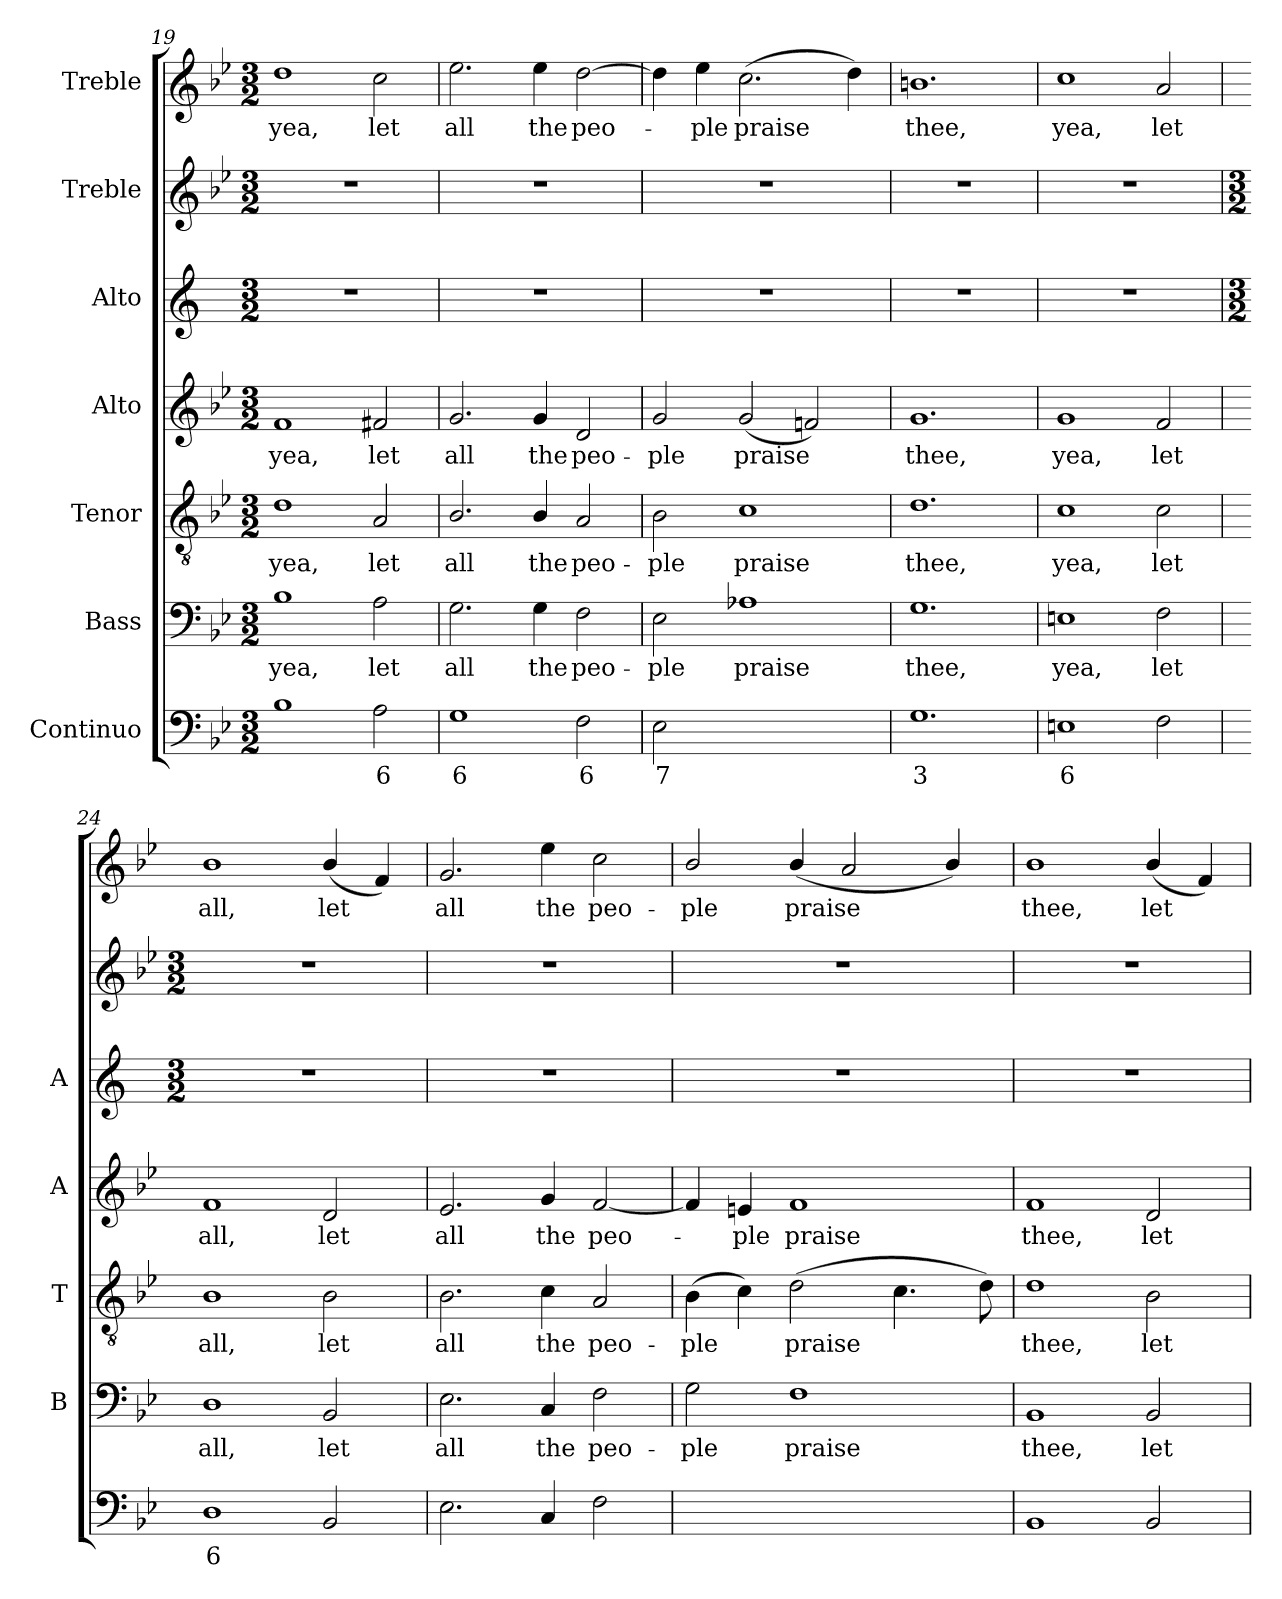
**kern	**text	**text	**kern	**text	**kern	**text	**kern	**text	**kern	**kern	**kern	**text
*part7	*part7	*part7	*part6	*part6	*part5	*part5	*part4	*part4	*part3	*part2	*part1	*part1
*staff7	*staff7	*staff7	*staff6	*staff6	*staff5	*staff5	*staff4	*staff4	*staff3	*staff2	*staff1	*staff1
*I"Continuo	*	*	*I"Bass	*	*I"Tenor	*	*I"Alto	*	*I"Alto	*I"Treble	*I"Treble	*
*	*	*	*I'B	*	*I'T	*	*I'A	*	*I'A	*	*	*
*clefF4	*	*	*clefF4	*	*clefGv2	*	*clefG2	*	*clefG2	*clefG2	*clefG2	*
*k[b-e-]	*	*	*k[b-e-]	*	*k[b-e-]	*	*k[b-e-]	*	*k[]	*k[b-e-]	*k[b-e-]	*
*B-:	*	*	*B-:	*	*B-:	*	*B-:	*	*	*B-:	*B-:	*
*M3/2	*	*	*M3/2	*	*M3/2	*	*M3/2	*	*M3/2	*M3/2	*M3/2	*
=19	=19	=19	=19	=19	=19	=19	=19	=19	=19	=19	=19	=19
!	!	!	!	!LO:LY:b	!	!LO:LY:b	!	!LO:LY:b	!	!	!	!LO:LY:b
1B-	.	.	1B-	yea,	1d	yea,	1f	yea,	1.r	1.r	1dd	yea,
!	!LO:LY:b	!	!	!LO:LY:b	!	!LO:LY:b	!	!LO:LY:b	!	!	!	!LO:LY:b
2A\	6	.	2A\	let	2A/	let	2f#X/	let	.	.	2cc\	let
=20	=20	=20	=20	=20	=20	=20	=20	=20	=20	=20	=20	=20
!	!LO:LY:b	!	!	!LO:LY:b	!	!LO:LY:b	!	!LO:LY:b	!	!	!	!LO:LY:b
1G	6	.	2.G\	all	2.B-/	all	2.g/	all	1.r	1.r	2.ee-\	all
!	!	!	!	!LO:LY:b	!	!LO:LY:b	!	!LO:LY:b	!	!	!	!LO:LY:b
.	.	.	4G\	the	4B-/	the	4g/	the	.	.	4ee-\	the
!	!LO:LY:b	!	!	!LO:LY:b	!	!LO:LY:b	!	!LO:LY:b	!	!	!	!LO:LY:b
2F\	6	.	2F\	peo-	2A/	peo-	2d/	peo-	.	.	[2dd\	peo-
=21	=21	=21	=21	=21	=21	=21	=21	=21	=21	=21	=21	=21
!	!LO:LY:b	!	!	!LO:LY:b	!	!LO:LY:b	!	!LO:LY:b	!	!	!	!
2E-\	7	.	2E-\	-ple	2B-\	-ple	2g/	-ple	1.r	1.r	4dd\]	.
!	!	!	!	!	!	!	!	!	!	!	!	!LO:LY:b
.	.	.	.	.	.	.	.	.	.	.	4ee-\	ple
!	!LO:LY:b	!	!	!LO:LY:b	!	!LO:LY:b	!	!LO:LY:b	!	!	!	!LO:LY:b
[2A-X\yy	7	.	1A-X	praise	1c	praise	(<2g/	praise	.	.	(>2.cc\	praise
!	!LO:LY:b	!	!	!	!	!	!	!	!	!	!	!
2A-\yy]	6	.	.	.	.	.	2fn/)	.	.	.	.	.
.	.	.	.	.	.	.	.	.	.	.	4dd\)	.
=22	=22	=22	=22	=22	=22	=22	=22	=22	=22	=22	=22	=22
!	!LO:LY:b	!	!	!LO:LY:b	!	!LO:LY:b	!	!LO:LY:b	!	!	!	!LO:LY:b
1.G	3	.	1.G	thee,	1.d	thee,	1.g	thee,	1.r	1.r	1.bn	thee,
!!LO:LB:g=z
=23	=23	=23	=23	=23	=23	=23	=23	=23	=23	=23	=23	=23
!	!LO:LY:b	!	!	!LO:LY:b	!	!LO:LY:b	!	!LO:LY:b	!	!	!	!LO:LY:b
1En	6	.	1En	yea,	1c	yea,	1g	yea,	1.r	1.r	1cc	yea,
!	!	!	!	!LO:LY:b	!	!LO:LY:b	!	!LO:LY:b	!	!	!	!LO:LY:b
2F\	.	.	2F\	let	2c\	let	2f/	let	.	.	2a/	let
!!LO:PB:g=z
=24	=24	=24	=24	=24	=24	=24	=24	=24	=24	=24	=24	=24
*	*	*	*	*	*	*	*	*	*M3/2	*M3/2	*	*
!	!LO:LY:b	!	!	!LO:LY:b	!	!LO:LY:b	!	!LO:LY:b	!	!	!	!LO:LY:b
1D	6	.	1D	all,	1B-	all,	1f	all,	1.r	1.r	1b-	all,
!	!	!	!	!LO:LY:b	!	!LO:LY:b	!	!LO:LY:b	!	!	!	!LO:LY:b
2BB-/	.	.	2BB-/	let	2B-\	let	2d/	let	.	.	(<4b-/	let
.	.	.	.	.	.	.	.	.	.	.	4f/)	.
=25	=25	=25	=25	=25	=25	=25	=25	=25	=25	=25	=25	=25
!	!	!	!	!LO:LY:b	!	!LO:LY:b	!	!LO:LY:b	!	!	!	!LO:LY:b
2.E-\	.	.	2.E-\	all	2.B-\	all	2.e-/	all	1.r	1.r	2.g/	all
!	!	!	!	!LO:LY:b	!	!LO:LY:b	!	!LO:LY:b	!	!	!	!LO:LY:b
4C/	.	.	4C/	the	4c\	the	4g/	the	.	.	4ee-\	the
!	!	!	!	!LO:LY:b	!	!LO:LY:b	!	!LO:LY:b	!	!	!	!LO:LY:b
2F\	.	.	2F\	peo-	2A/	peo-	[2f/	peo-	.	.	2cc\	peo-
=26	=26	=26	=26	=26	=26	=26	=26	=26	=26	=26	=26	=26
!	!LO:LY:b	!	!	!LO:LY:b	!	!LO:LY:b	!	!	!	!	!	!LO:LY:b
[4G\yy	7	.	2G\	-ple	(>4B-\	-ple	4f/]	.	1.r	1.r	2b-/	-ple
!	!LO:LY:b	!	!	!	!	!	!	!LO:LY:b	!	!	!	!
4G\yy]	6	.	.	.	4c\)	.	4en/	ple	.	.	.	.
!	!LO:LY:b	!LO:LY:b	!	!LO:LY:b	!	!LO:LY:b	!	!LO:LY:b	!	!	!	!LO:LY:b
[2F\yy	4	6	1F	praise	(>2d\	praise	1f	praise	.	.	(<4b-/	praise
.	.	.	.	.	.	.	.	.	.	.	2a/	.
!	!LO:LY:b	!LO:LY:b	!	!	!	!	!	!	!	!	!	!
2F\yy]	3	5	.	.	4.c\	.	.	.	.	.	.	.
.	.	.	.	.	.	.	.	.	.	.	4b-/)	.
.	.	.	.	.	8d\)	.	.	.	.	.	.	.
=27	=27	=27	=27	=27	=27	=27	=27	=27	=27	=27	=27	=27
!	!	!	!	!LO:LY:b	!	!LO:LY:b	!	!LO:LY:b	!	!	!	!LO:LY:b
1BB-	.	.	1BB-	thee,	1d	thee,	1f	thee,	1.r	1.r	1b-	thee,
!	!	!	!	!LO:LY:b	!	!LO:LY:b	!	!LO:LY:b	!	!	!	!LO:LY:b
2BB-/	.	.	2BB-/	let	2B-\	let	2d/	let	.	.	(<4b-/	let
.	.	.	.	.	.	.	.	.	.	.	4f/)	.
=	=	=	=	=	=	=	=	=	=	=	=	=
*-	*-	*-	*-	*-	*-	*-	*-	*-	*-	*-	*-	*-
